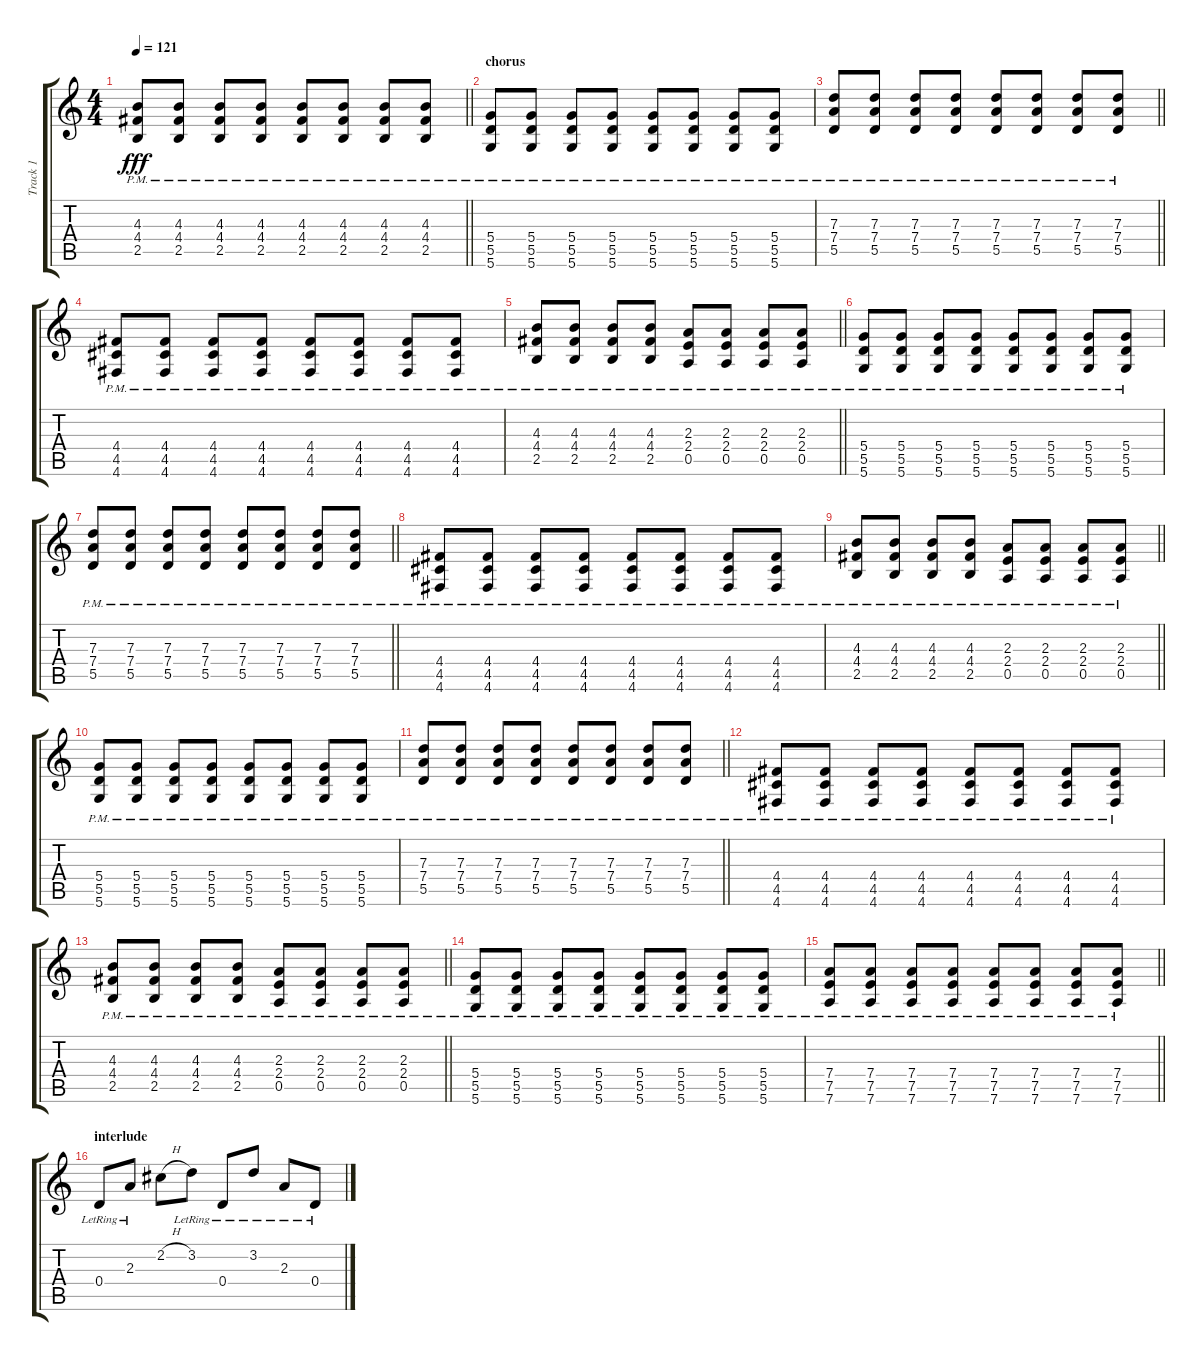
\track ("Track 1" "Track 1") {instrument distortionguitar}
\staff {score tabs}
\tuning (E4 B3 G3 D3 A2 D2) {hide}
\ts (4 4)
\tempo 121
\clef g2
\barLineRight lightlight
\ks c
(4.3{pm} 4.4{pm} 2.5{pm}).8{dy fff} (4.3{pm} 4.4{pm} 2.5{pm}).8 (4.3{pm} 4.4{pm} 2.5{pm}).8 (4.3{pm} 4.4{pm} 2.5{pm}).8 (4.3{pm} 4.4{pm} 2.5{pm}).8 (4.3{pm} 4.4{pm} 2.5{pm}).8 (4.3{pm} 4.4{pm} 2.5{pm}).8 (4.3{pm} 4.4{pm} 2.5{pm}).8 |
\section ("" "chorus")
(5.4{pm} 5.5{pm} 5.6{pm}).8 (5.4{pm} 5.5{pm} 5.6{pm}).8 (5.4{pm} 5.5{pm} 5.6{pm}).8 (5.4{pm} 5.5{pm} 5.6{pm}).8 (5.4{pm} 5.5{pm} 5.6{pm}).8 (5.4{pm} 5.5{pm} 5.6{pm}).8 (5.4{pm} 5.5{pm} 5.6{pm}).8 (5.4{pm} 5.5{pm} 5.6{pm}).8 |
\barLineRight lightlight
(7.3{pm} 7.4{pm} 5.5{pm}).8 (7.3{pm} 7.4{pm} 5.5{pm}).8 (7.3{pm} 7.4{pm} 5.5{pm}).8 (7.3{pm} 7.4{pm} 5.5{pm}).8 (7.3{pm} 7.4{pm} 5.5{pm}).8 (7.3{pm} 7.4{pm} 5.5{pm}).8 (7.3{pm} 7.4{pm} 5.5{pm}).8 (7.3{pm} 7.4{pm} 5.5{pm}).8 |
(4.4{pm} 4.5{pm} 4.6{pm}).8 (4.4{pm} 4.5{pm} 4.6{pm}).8 (4.4{pm} 4.5{pm} 4.6{pm}).8 (4.4{pm} 4.5{pm} 4.6{pm}).8 (4.4{pm} 4.5{pm} 4.6{pm}).8 (4.4{pm} 4.5{pm} 4.6{pm}).8 (4.4{pm} 4.5{pm} 4.6{pm}).8 (4.4{pm} 4.5{pm} 4.6{pm}).8 |
\barLineRight lightlight
(4.3{pm} 4.4{pm} 2.5{pm}).8 (4.3{pm} 4.4{pm} 2.5{pm}).8 (4.3{pm} 4.4{pm} 2.5{pm}).8 (4.3{pm} 4.4{pm} 2.5{pm}).8 (2.3{pm} 2.4{pm} 0.5{pm}).8 (2.3{pm} 2.4{pm} 0.5{pm}).8 (2.3{pm} 2.4{pm} 0.5{pm}).8 (2.3{pm} 2.4{pm} 0.5{pm}).8 |
(5.4{pm} 5.5{pm} 5.6{pm}).8 (5.4{pm} 5.5{pm} 5.6{pm}).8 (5.4{pm} 5.5{pm} 5.6{pm}).8 (5.4{pm} 5.5{pm} 5.6{pm}).8 (5.4{pm} 5.5{pm} 5.6{pm}).8 (5.4{pm} 5.5{pm} 5.6{pm}).8 (5.4{pm} 5.5{pm} 5.6{pm}).8 (5.4{pm} 5.5{pm} 5.6{pm}).8 |
\barLineRight lightlight
(7.3{pm} 7.4{pm} 5.5{pm}).8 (7.3{pm} 7.4{pm} 5.5{pm}).8 (7.3{pm} 7.4{pm} 5.5{pm}).8 (7.3{pm} 7.4{pm} 5.5{pm}).8 (7.3{pm} 7.4{pm} 5.5{pm}).8 (7.3{pm} 7.4{pm} 5.5{pm}).8 (7.3{pm} 7.4{pm} 5.5{pm}).8 (7.3{pm} 7.4{pm} 5.5{pm}).8 |
(4.4{pm} 4.5{pm} 4.6{pm}).8 (4.4{pm} 4.5{pm} 4.6{pm}).8 (4.4{pm} 4.5{pm} 4.6{pm}).8 (4.4{pm} 4.5{pm} 4.6{pm}).8 (4.4{pm} 4.5{pm} 4.6{pm}).8 (4.4{pm} 4.5{pm} 4.6{pm}).8 (4.4{pm} 4.5{pm} 4.6{pm}).8 (4.4{pm} 4.5{pm} 4.6{pm}).8 |
\barLineRight lightlight
(4.3{pm} 4.4{pm} 2.5{pm}).8 (4.3{pm} 4.4{pm} 2.5{pm}).8 (4.3{pm} 4.4{pm} 2.5{pm}).8 (4.3{pm} 4.4{pm} 2.5{pm}).8 (2.3{pm} 2.4{pm} 0.5{pm}).8 (2.3{pm} 2.4{pm} 0.5{pm}).8 (2.3{pm} 2.4{pm} 0.5{pm}).8 (2.3{pm} 2.4{pm} 0.5{pm}).8 |
(5.4{pm} 5.5{pm} 5.6{pm}).8 (5.4{pm} 5.5{pm} 5.6{pm}).8 (5.4{pm} 5.5{pm} 5.6{pm}).8 (5.4{pm} 5.5{pm} 5.6{pm}).8 (5.4{pm} 5.5{pm} 5.6{pm}).8 (5.4{pm} 5.5{pm} 5.6{pm}).8 (5.4{pm} 5.5{pm} 5.6{pm}).8 (5.4{pm} 5.5{pm} 5.6{pm}).8 |
\barLineRight lightlight
(7.3{pm} 7.4{pm} 5.5{pm}).8 (7.3{pm} 7.4{pm} 5.5{pm}).8 (7.3{pm} 7.4{pm} 5.5{pm}).8 (7.3{pm} 7.4{pm} 5.5{pm}).8 (7.3{pm} 7.4{pm} 5.5{pm}).8 (7.3{pm} 7.4{pm} 5.5{pm}).8 (7.3{pm} 7.4{pm} 5.5{pm}).8 (7.3{pm} 7.4{pm} 5.5{pm}).8 |
(4.4{pm} 4.5{pm} 4.6{pm}).8 (4.4{pm} 4.5{pm} 4.6{pm}).8 (4.4{pm} 4.5{pm} 4.6{pm}).8 (4.4{pm} 4.5{pm} 4.6{pm}).8 (4.4{pm} 4.5{pm} 4.6{pm}).8 (4.4{pm} 4.5{pm} 4.6{pm}).8 (4.4{pm} 4.5{pm} 4.6{pm}).8 (4.4{pm} 4.5{pm} 4.6{pm}).8 |
\barLineRight lightlight
(4.3{pm} 4.4{pm} 2.5{pm}).8 (4.3{pm} 4.4{pm} 2.5{pm}).8 (4.3{pm} 4.4{pm} 2.5{pm}).8 (4.3{pm} 4.4{pm} 2.5{pm}).8 (2.3{pm} 2.4{pm} 0.5{pm}).8 (2.3{pm} 2.4{pm} 0.5{pm}).8 (2.3{pm} 2.4{pm} 0.5{pm}).8 (2.3{pm} 2.4{pm} 0.5{pm}).8 |
(5.4{pm} 5.5{pm} 5.6{pm}).8 (5.4{pm} 5.5{pm} 5.6{pm}).8 (5.4{pm} 5.5{pm} 5.6{pm}).8 (5.4{pm} 5.5{pm} 5.6{pm}).8 (5.4{pm} 5.5{pm} 5.6{pm}).8 (5.4{pm} 5.5{pm} 5.6{pm}).8 (5.4{pm} 5.5{pm} 5.6{pm}).8 (5.4{pm} 5.5{pm} 5.6{pm}).8 |
\barLineRight lightlight
(7.4{pm} 7.5{pm} 7.6{pm}).8 (7.4{pm} 7.5{pm} 7.6{pm}).8 (7.4{pm} 7.5{pm} 7.6{pm}).8 (7.4{pm} 7.5{pm} 7.6{pm}).8 (7.4{pm} 7.5{pm} 7.6{pm}).8 (7.4{pm} 7.5{pm} 7.6{pm}).8 (7.4{pm} 7.5{pm} 7.6{pm}).8 (7.4{pm} 7.5{pm} 7.6{pm}).8 |
\section ("" "interlude")
0.4{lr}.8{balance 11 instrument electricguitarclean} 2.3{lr}.8 2.2{h}.8 3.2{lr}.8 0.4{lr}.8 3.2{lr}.8 2.3{lr}.8 0.4{lr}.8
